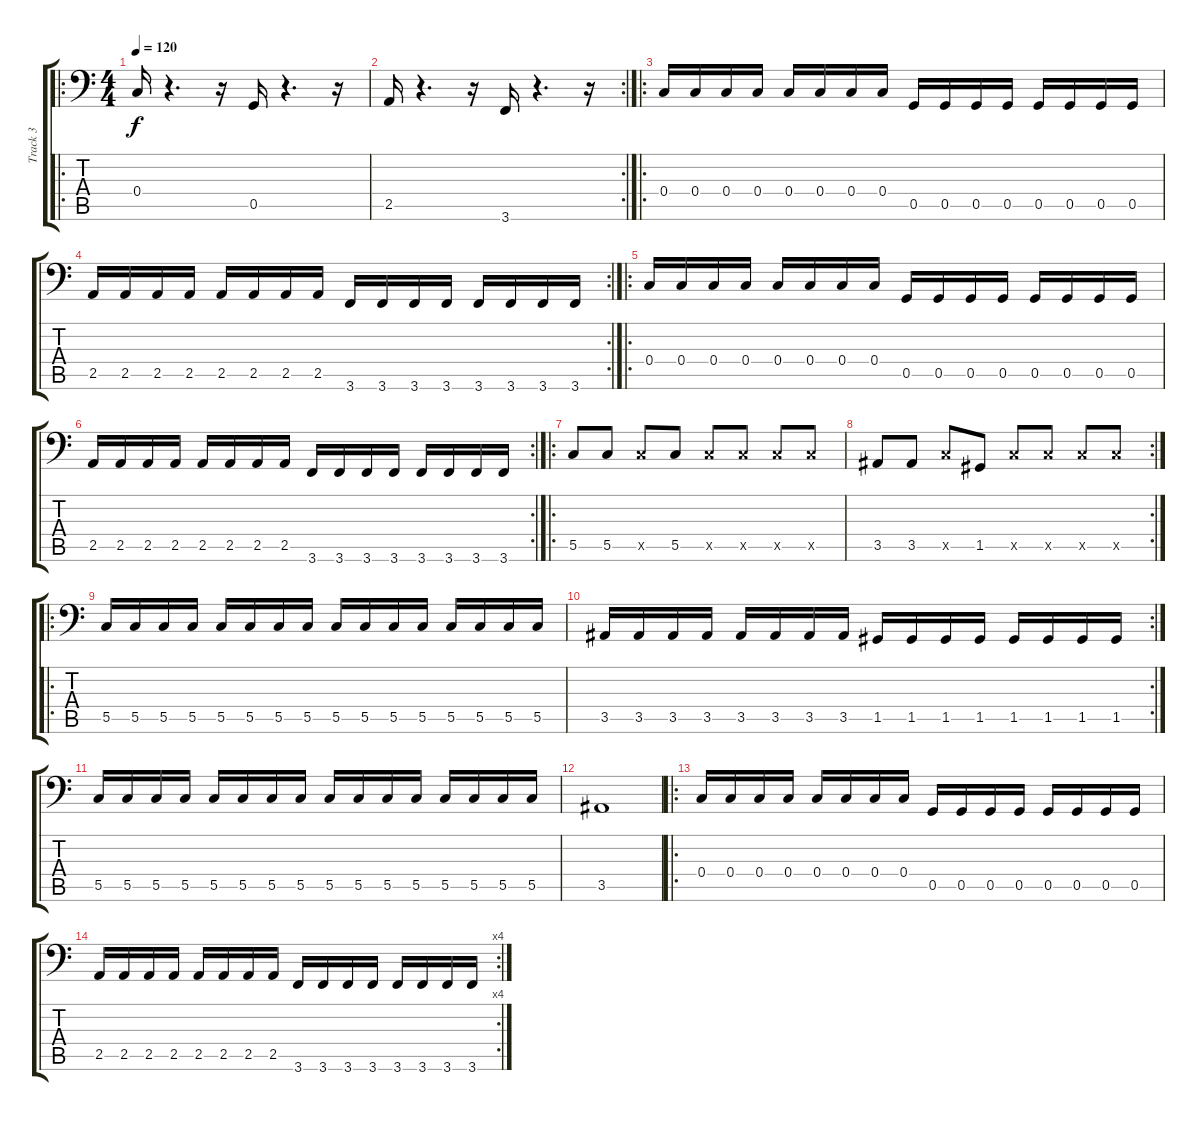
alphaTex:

\track ("Track 3" "Track 3") {instrument electricbasspick}
\staff {score tabs}
\tuning (D3 A2 F2 C2 G1 D1) {hide}
\ro
\ts (4 4)
\tempo 120
\clef f4
\ks c
0.4.16{dy f instrument electricbasspick} r.4{d} r.16 0.5.16 r.4{d} r.16 |
\rc 2
2.5.16 r.4{d} r.16 3.6.16 r.4{d} r.16 |
\ro
0.4.16 0.4.16 0.4.16 0.4.16 0.4.16 0.4.16 0.4.16 0.4.16 0.5.16 0.5.16 0.5.16 0.5.16 0.5.16 0.5.16 0.5.16 0.5.16 |
\rc 2
2.5.16 2.5.16 2.5.16 2.5.16 2.5.16 2.5.16 2.5.16 2.5.16 3.6.16 3.6.16 3.6.16 3.6.16 3.6.16 3.6.16 3.6.16 3.6.16 |
\ro
0.4.16 0.4.16 0.4.16 0.4.16 0.4.16 0.4.16 0.4.16 0.4.16 0.5.16 0.5.16 0.5.16 0.5.16 0.5.16 0.5.16 0.5.16 0.5.16 |
\rc 2
2.5.16 2.5.16 2.5.16 2.5.16 2.5.16 2.5.16 2.5.16 2.5.16 3.6.16 3.6.16 3.6.16 3.6.16 3.6.16 3.6.16 3.6.16 3.6.16 |
\ro
5.5.8 5.5.8 5.5{x}.8 5.5.8 5.5{x}.8 5.5{x}.8 5.5{x}.8 5.5{x}.8 |
\rc 2
3.5.8 3.5.8 5.5{x}.8 1.5.8 5.5{x}.8 5.5{x}.8 5.5{x}.8 5.5{x}.8 |
\ro
5.5.16 5.5.16 5.5.16 5.5.16 5.5.16 5.5.16 5.5.16 5.5.16 5.5.16 5.5.16 5.5.16 5.5.16 5.5.16 5.5.16 5.5.16 5.5.16 |
\rc 2
3.5.16 3.5.16 3.5.16 3.5.16 3.5.16 3.5.16 3.5.16 3.5.16 1.5.16 1.5.16 1.5.16 1.5.16 1.5.16 1.5.16 1.5.16 1.5.16 |
5.5.16 5.5.16 5.5.16 5.5.16 5.5.16 5.5.16 5.5.16 5.5.16 5.5.16 5.5.16 5.5.16 5.5.16 5.5.16 5.5.16 5.5.16 5.5.16 |
3.5.1 |
\ro
0.4.16 0.4.16 0.4.16 0.4.16 0.4.16 0.4.16 0.4.16 0.4.16 0.5.16 0.5.16 0.5.16 0.5.16 0.5.16 0.5.16 0.5.16 0.5.16 |
\rc 4
2.5.16 2.5.16 2.5.16 2.5.16 2.5.16 2.5.16 2.5.16 2.5.16 3.6.16 3.6.16 3.6.16 3.6.16 3.6.16 3.6.16 3.6.16 3.6.16
